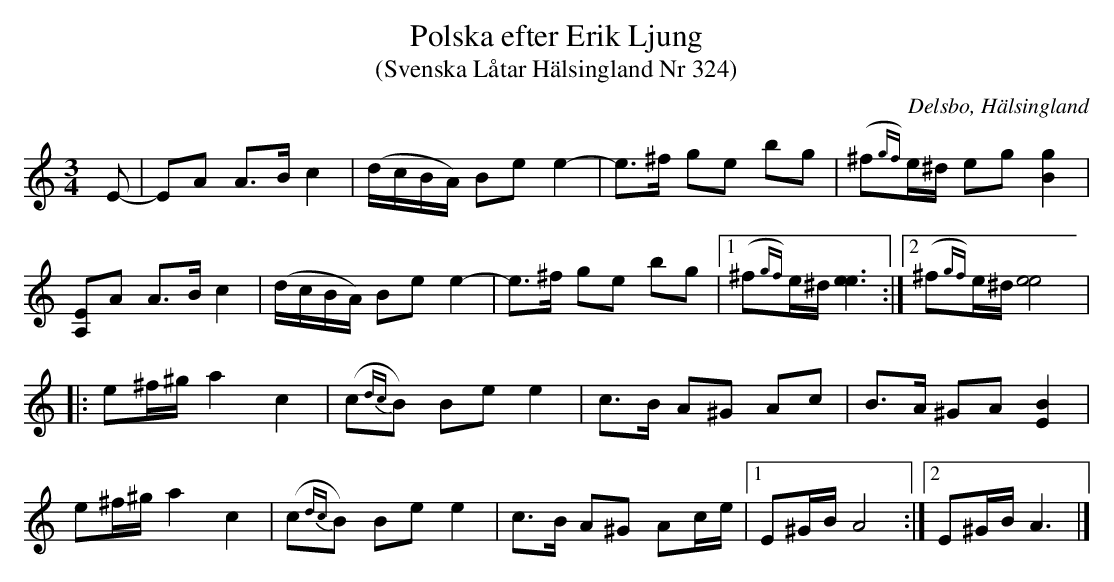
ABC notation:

X:1
T: Polska efter Erik Ljung
T:(Svenska Låtar Hälsingland Nr 324)
O: Delsbo, Hälsingland
M: 3/4
L: 1/8
K: Am
!invisible!|: E- | EA A>B c2 | (d/c/B/A/) Be e2- | e>^f ge bg | (^f{gf})e/^d/ eg [gB]2 |
[EA,]A A>B c2 | (d/c/B/A/) Be e2- | e>^f ge bg |1 (^f{gf})e/^d/ [ee]3 :|2 (^f{gf})e/^d/ [ee]4 |
|: e^f/^g/ a2 c2 | (c{dc}B) Be e2 | c>B A^G Ac | B>A ^GA [BE]2 |
e^f/^g/ a2 c2 | (c{dc}B) Be e2 | c>B A^G Ac/e/ |1 E^G/B/ [A]4 :|2 E^G/B/ [A]3 |]
